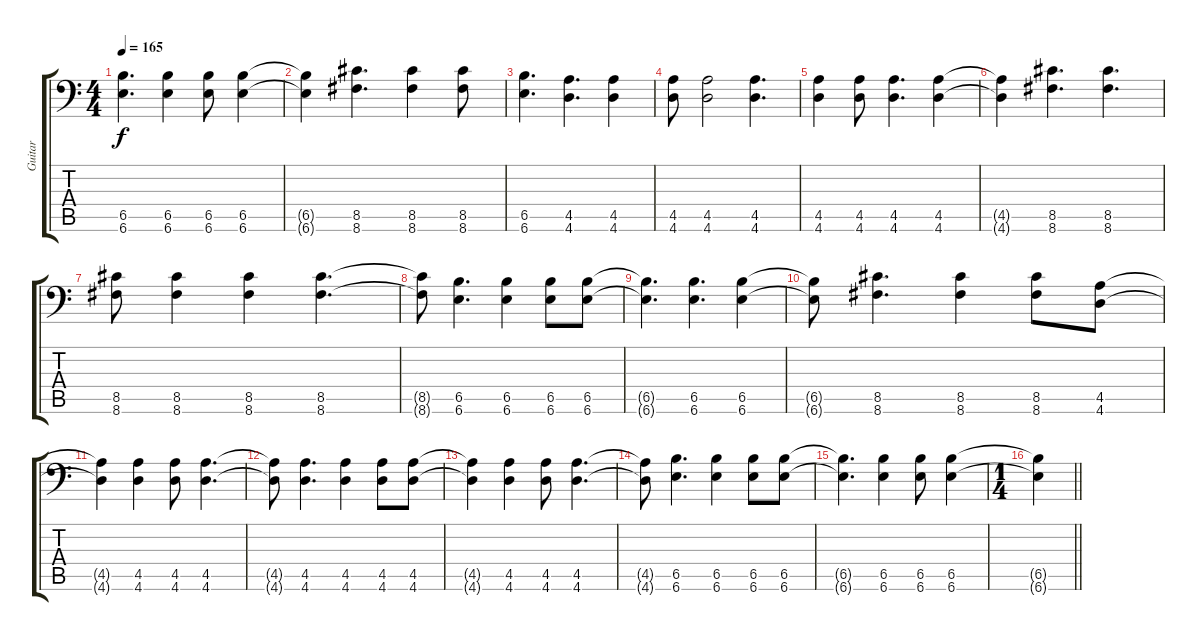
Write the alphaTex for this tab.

\track ("Guitar" "Guitar") {instrument distortionguitar}
\staff {score tabs}
\tuning (C4 G3 Eb3 Bb2 F2 Bb1) {hide}
\ts (4 4)
\tempo 165
\clef f4
\ks c
(6.5 6.6).4{d dy f} (6.5 6.6).4 (6.5 6.6).8 (6.5 6.6).4 |
(6.5{t} 6.6{t}).4 (8.5 8.6).4{d} (8.5 8.6).4 (8.5 8.6).8 |
(6.5 6.6).4{d} (4.5 4.6).4{d} (4.5 4.6).4 |
(4.5 4.6).8 (4.5 4.6).2 (4.5 4.6).4{d} |
(4.5 4.6).4 (4.5 4.6).8 (4.5 4.6).4{d} (4.5 4.6).4 |
(4.5{t} 4.6{t}).4 (8.5 8.6).4{d} (8.5 8.6).4{d} |
(8.5 8.6).8 (8.5 8.6).4 (8.5 8.6).4 (8.5 8.6).4{d} |
(8.5{t} 8.6{t}).8 (6.5 6.6).4{d} (6.5 6.6).4 (6.5 6.6).8 (6.5 6.6).8 |
(6.5{t} 6.6{t}).4{d} (6.5 6.6).4{d} (6.5 6.6).4 |
(6.5{t} 6.6{t}).8 (8.5 8.6).4{d} (8.5 8.6).4 (8.5 8.6).8 (4.5 4.6).8 |
(4.5{t} 4.6{t}).4 (4.5 4.6).4 (4.5 4.6).8 (4.5 4.6).4{d} |
(4.5{t} 4.6{t}).8 (4.5 4.6).4{d} (4.5 4.6).4 (4.5 4.6).8 (4.5 4.6).8 |
(4.5{t} 4.6{t}).4 (4.5 4.6).4 (4.5 4.6).8 (4.5 4.6).4{d} |
(4.5{t} 4.6{t}).8 (6.5 6.6).4{d} (6.5 6.6).4 (6.5 6.6).8 (6.5 6.6).8 |
(6.5{t} 6.6{t}).4{d} (6.5 6.6).4 (6.5 6.6).8 (6.5 6.6).4 |
\ts (1 4)
\barLineRight lightlight
(6.5{t} 6.6{t}).4
